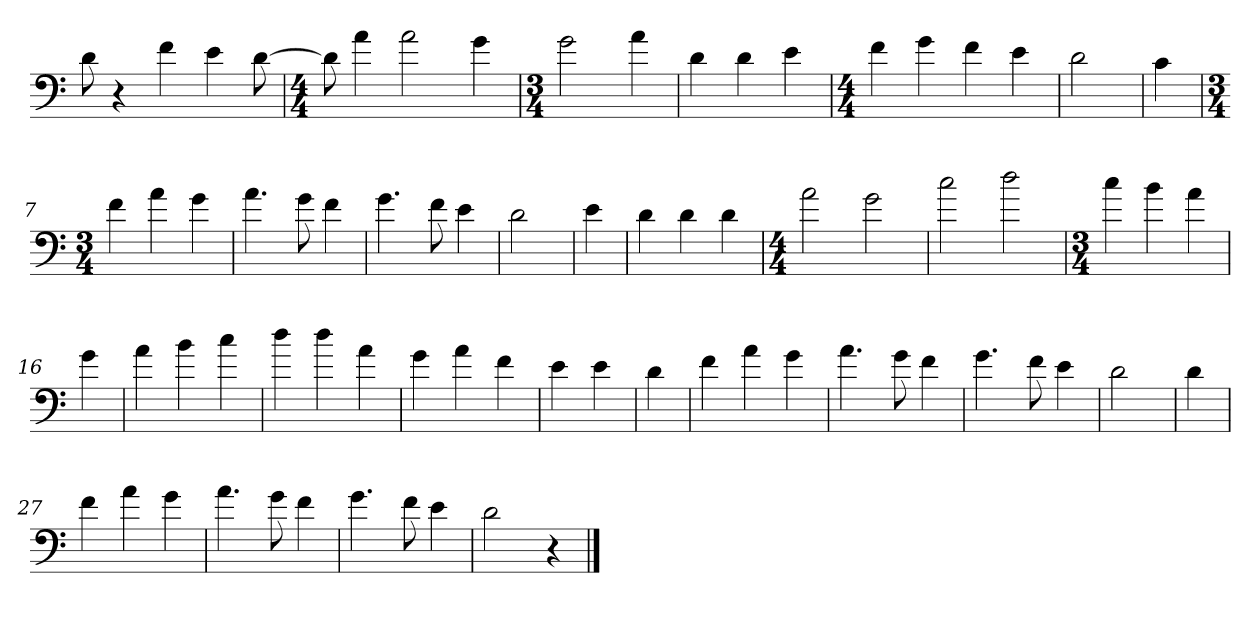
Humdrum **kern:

**kern
*part1
*staff1
*clefF4
*k[]
=
8d
4r
4f
4e
[8d
=1
*M4/4
8d]
4a
2a
4g
=2
*M3/4
2g
4a
=3
4d
4d
4e
=4
*M4/4
4f
4g
4f
4e
=5
2d
=6
4c
=7
*M3/4
4f
4a
4g
=8
4.a
8g
4f
=9
4.g
8f
4e
=10
2d
=11
4e
=12
4d
4d
4d
=13
*M4/4
2a
2g
=14
2cc
2dd
=15
*M3/4
4cc
4b
4a
=16
4g
=17
4a
4b
4cc
=18
4dd
4dd
4a
=19
4g
4a
4f
=20
4e
4e
=21
4d
=22
4f
4a
4g
=23
4.a
8g
4f
=24
4.g
8f
4e
=25
2d
=26
4d
=27
4f
4a
4g
=28
4.a
8g
4f
=29
4.g
8f
4e
=30
2d
4r
==
*-
